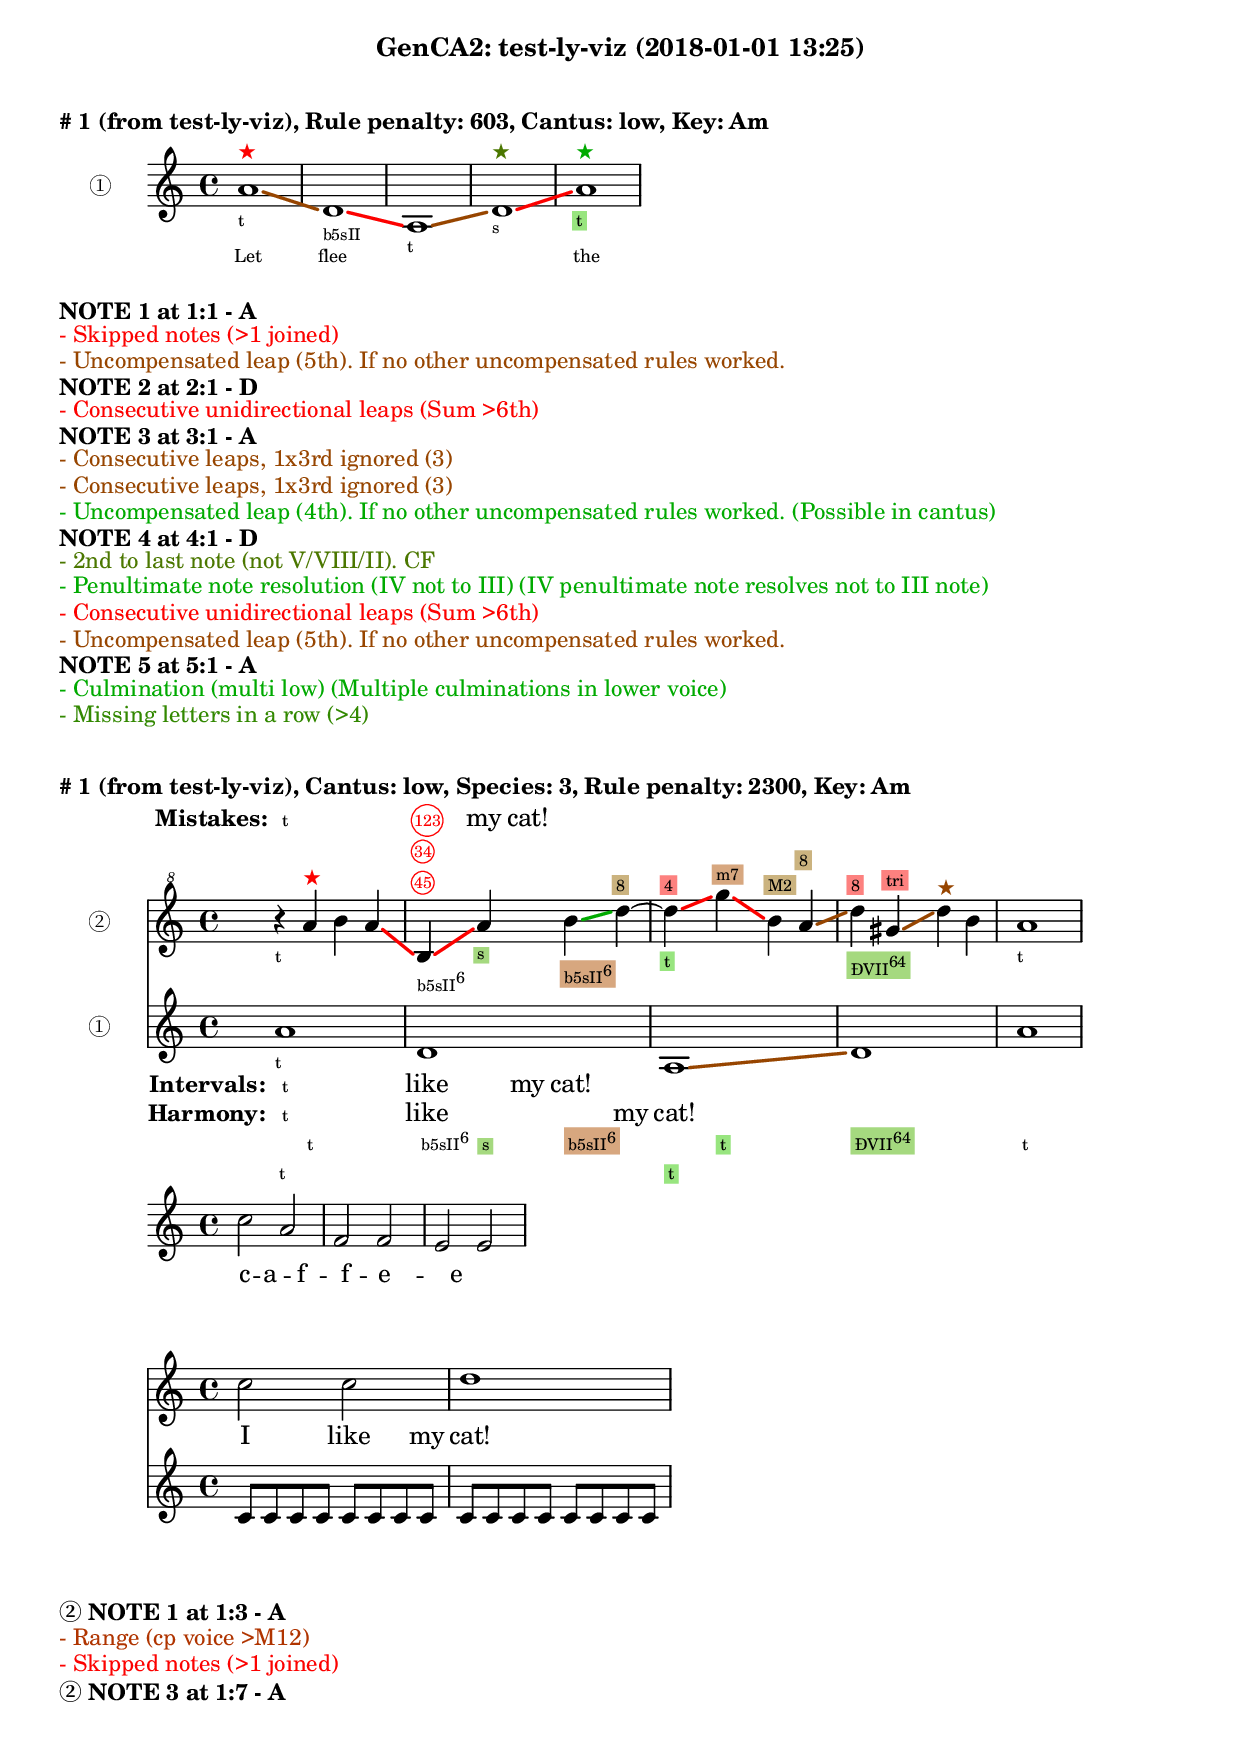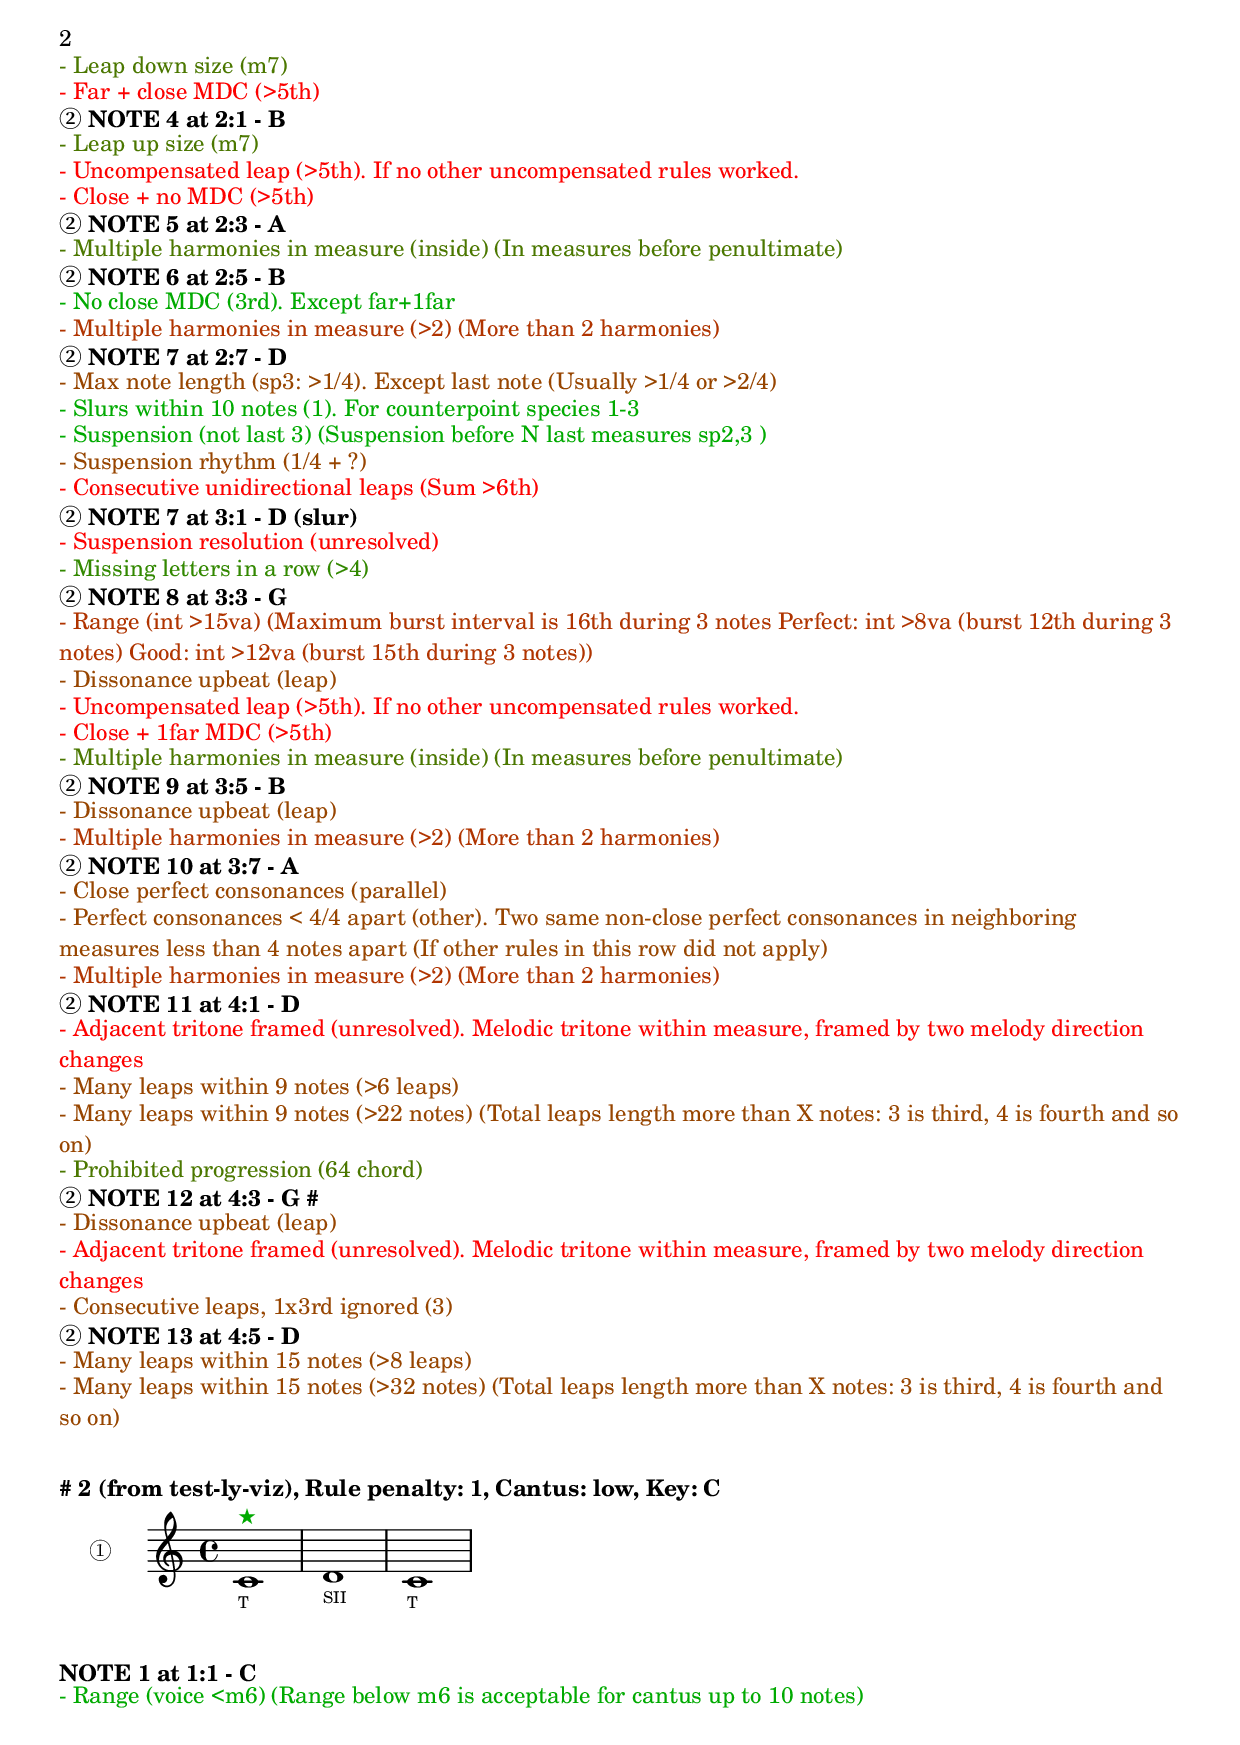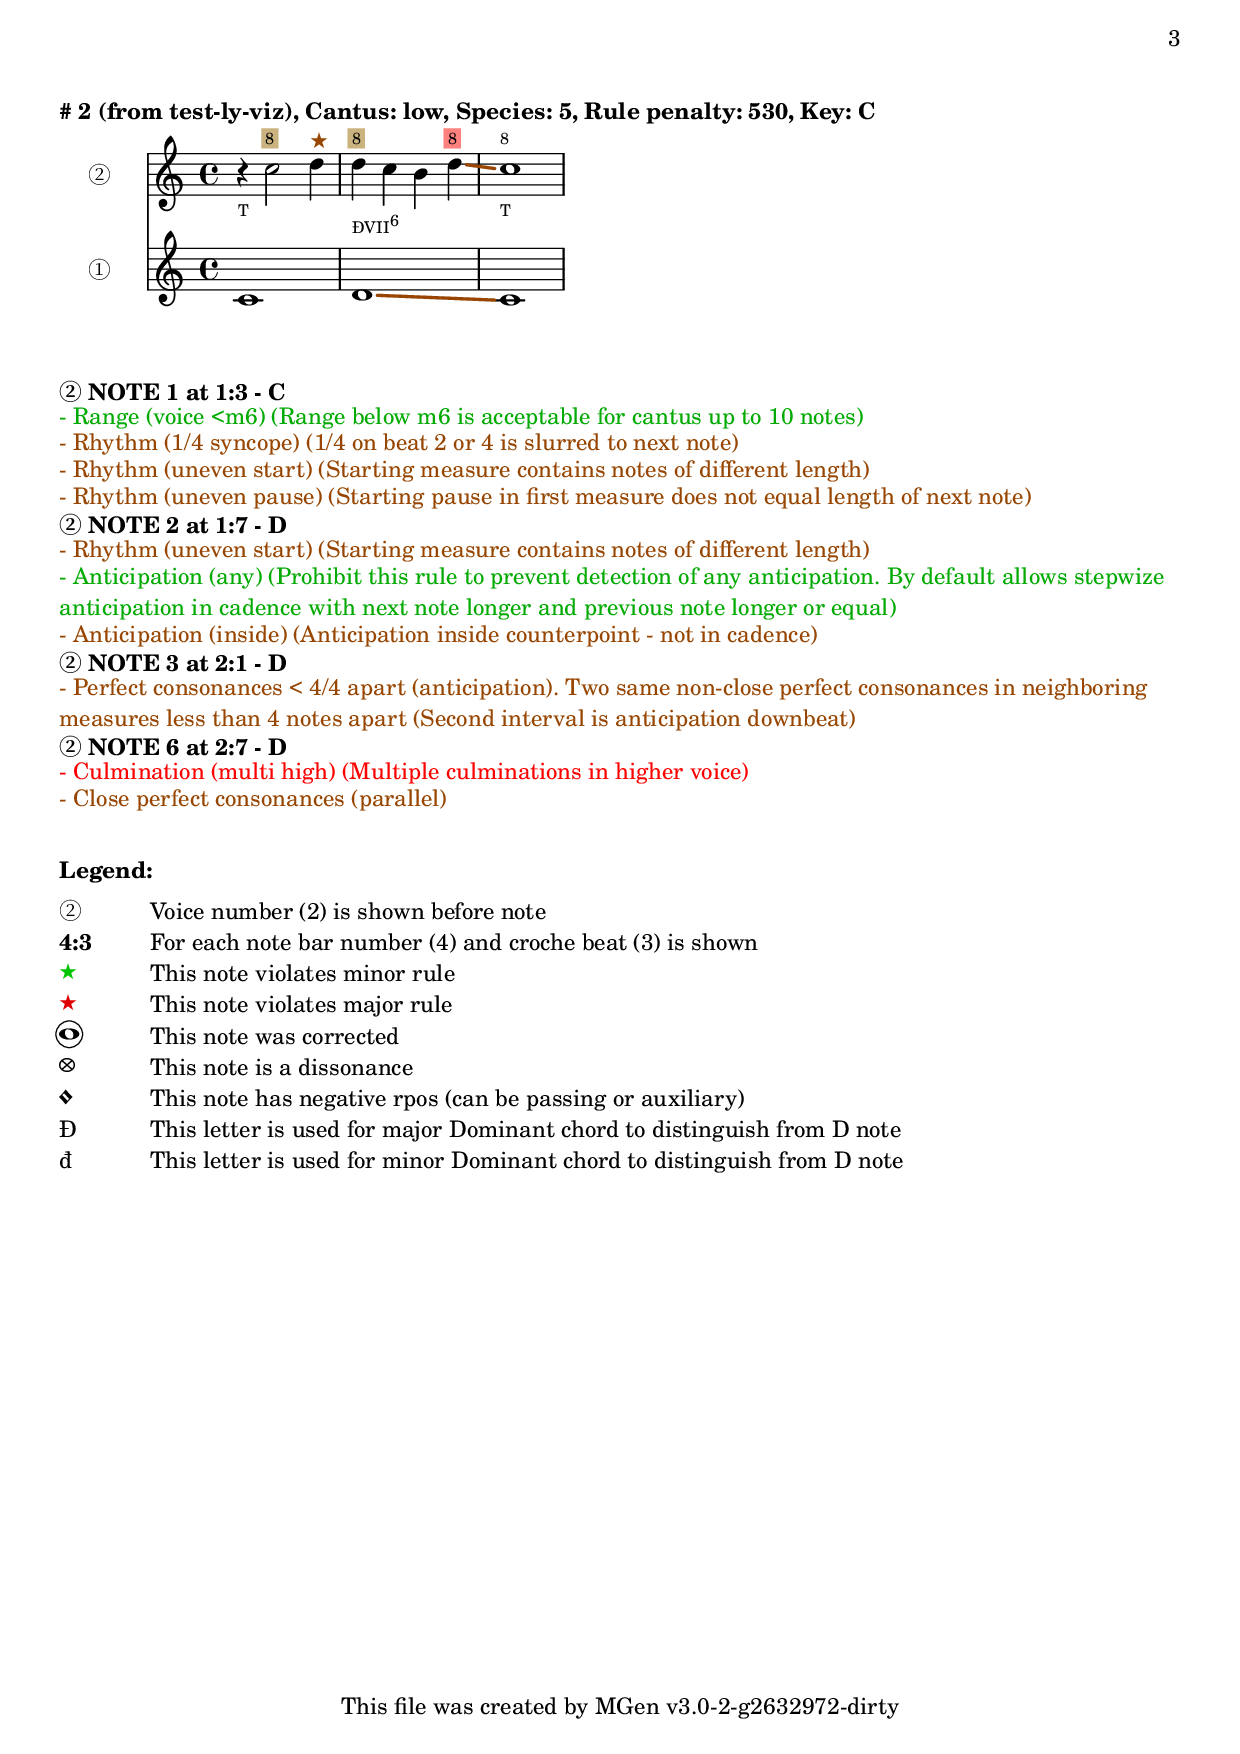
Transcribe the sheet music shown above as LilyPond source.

\version "2.18.2"
\language "english"
\paper { #(include-special-characters) }
circle =
\once \override NoteHead.stencil = #(lambda (grob)
    (let* ((note (ly:note-head::print grob))
           (combo-stencil (ly:stencil-add
               note
               (circle-stencil note 0.1 0.4))))
          (ly:make-stencil (ly:stencil-expr combo-stencil)
            (ly:stencil-extent note X)
            (ly:stencil-extent note Y))))
speakOn = {
  \override Stem.stencil =
    #(lambda (grob)
       (let* ((x-parent (ly:grob-parent grob X))
              (is-rest? (ly:grob? (ly:grob-object x-parent 'rest))))
         (if is-rest?
             empty-stencil
             (ly:stencil-combine-at-edge
              (ly:stem::print grob)
              Y
              (- (ly:grob-property grob 'direction))
              (grob-interpret-markup grob
                                     (markup #:center-align #:fontsize -4
                                             #:musicglyph "noteheads.s2cross"))
              -2.3))))
}

speakOff = {
  \revert Stem.stencil
  \revert Flag.stencil
}

#(define-markup-command (on-color layout props color arg) (color? markup?)
   (let* ((stencil (interpret-markup layout props arg))
          (X-ext (ly:stencil-extent stencil X))
          (Y-ext (ly:stencil-extent stencil Y)))
     (ly:stencil-add (ly:make-stencil
                      (list 'color color
                        (ly:stencil-expr (ly:round-filled-box X-ext Y-ext 0))
                        X-ext Y-ext)) stencil)))

\header {
  subtitle = "GenCA2: test-ly-viz (2018-01-01 13:25)"
}

\markup \wordwrap \bold {
      \vspace #2
"#"1 (from test-ly-viz), Rule penalty: 603, Cantus: low, Key: Am
}
<<
\new Staff {
  \set Staff.instrumentName = \markup { \char ##x2460 }
  \clef "treble" \key a \minor  \accidentalStyle modern-cautionary
  \time 4/4
  % \set Score.barNumberVisibility = #(every-nth-bar-number-visible 4)
  % \override Score.BarNumber.break-visibility = ##(#f #t #t)
  \new Voice = "one" \with {
    \remove "Note_heads_engraver"
    \consists "Completion_heads_engraver"
    \remove "Rest_engraver"
    \consists "Completion_rest_engraver"
    \override Glissando.minimum-length = #5
    \override Glissando.springs-and-rods = #ly:spanner::set-spacing-rods
    \override Glissando.thickness = #'3
  }
  {  \override Glissando.color=#(rgb-color 0.592 0.269 0.000)  \speakOff \revert NoteHead.style a'1
_\markup{ \teeny \on-color #(rgb-color 1 1 1) \pad-markup #0.4 \concat { t }  }
^\markup{ \tiny \with-color #(rgb-color 0.988 0.005 0.000) \char ##x2605  }
 \glissando  \override Glissando.color=#(rgb-color 0.988 0.005 0.000)  \speakOff \revert NoteHead.style d'1
_\markup{ \teeny \on-color #(rgb-color 1 1 1) \pad-markup #0.4 \concat { b5sII }  }
 \glissando  \override Glissando.color=#(rgb-color 0.592 0.269 0.000)  \speakOff \revert NoteHead.style a1
_\markup{ \teeny \on-color #(rgb-color 1 1 1) \pad-markup #0.4 \concat { t }  }
 \glissando  \override Glissando.color=#(rgb-color 0.988 0.005 0.000)  \speakOff \revert NoteHead.style d'1
_\markup{ \teeny \on-color #(rgb-color 1 1 1) \pad-markup #0.4 \concat { s }  }
^\markup{ \tiny \with-color #(rgb-color 0.294 0.468 0.000) \char ##x2605  }
 \glissando  \speakOff \revert NoteHead.style a'1
_\markup{ \teeny \on-color #(rgb-color 0.598 0.900 0.500) \pad-markup #0.4 \concat { t }  }
^\markup{ \tiny \with-color #(rgb-color 0.000 0.667 0.000) \char ##x2605  }

  }
  \addlyrics {
    \teeny Let flee \repeat unfold 2 { \skip 1 } the hills a -- dorn, __
  }    
}
>>
\markup \wordwrap \bold {
  NOTE 1 at 1:1 - A
}
\markup \wordwrap \with-color #(rgb-color 0.988 0.005 0.000) {
  - Skipped notes (>1 joined)

}
\markup \wordwrap \with-color #(rgb-color 0.592 0.269 0.000) {
  - Uncompensated leap (5th). If no other uncompensated rules worked.

}
\markup \wordwrap \bold {
  NOTE 2 at 2:1 - D
}
\markup \wordwrap \with-color #(rgb-color 0.988 0.005 0.000) {
  - Consecutive unidirectional leaps (Sum >6th)

}
\markup \wordwrap \bold {
  NOTE 3 at 3:1 - A
}
\markup \wordwrap \with-color #(rgb-color 0.592 0.269 0.000) {
  - Consecutive leaps, 1x3rd ignored (3)

}
\markup \wordwrap \with-color #(rgb-color 0.592 0.269 0.000) {
  - Consecutive leaps, 1x3rd ignored (3)

}
\markup \wordwrap \with-color #(rgb-color 0.000 0.667 0.000) {
  - Uncompensated leap (4th). If no other uncompensated rules worked. (Possible in cantus)

}
\markup \wordwrap \bold {
  NOTE 4 at 4:1 - D
}
\markup \wordwrap \with-color #(rgb-color 0.294 0.468 0.000) {
  - 2nd to last note (not V/VIII/II). CF

}
\markup \wordwrap \with-color #(rgb-color 0.000 0.667 0.000) {
  - Penultimate note resolution (IV not to III) (IV penultimate note resolves not to III note)

}
\markup \wordwrap \with-color #(rgb-color 0.988 0.005 0.000) {
  - Consecutive unidirectional leaps (Sum >6th)

}
\markup \wordwrap \with-color #(rgb-color 0.592 0.269 0.000) {
  - Uncompensated leap (5th). If no other uncompensated rules worked.

}
\markup \wordwrap \bold {
  NOTE 5 at 5:1 - A
}
\markup \wordwrap \with-color #(rgb-color 0.000 0.667 0.000) {
  - Culmination (multi low) (Multiple culminations in lower voice)

}
\markup \wordwrap \with-color #(rgb-color 0.196 0.533 0.000) {
  - Missing letters in a row (>4)

}
\markup \wordwrap \bold {
      \vspace #2
"#"1 (from test-ly-viz), Cantus: low, Species: 3, Rule penalty: 2300, Key: Am
}
<<
\new Staff = "staff" {
  \set Staff.instrumentName = \markup { \char ##x2461 }
  \clef "treble^8" \key a \minor  \accidentalStyle modern-cautionary
  \time 4/4
  % \set Score.barNumberVisibility = #(every-nth-bar-number-visible 4)
  % \override Score.BarNumber.break-visibility = ##(#f #t #t)
  \new Voice \with {
    \remove "Note_heads_engraver"
    \consists "Completion_heads_engraver"
    \remove "Rest_engraver"
    \consists "Completion_rest_engraver"
  }

  { 
        \override Glissando.minimum-length = #5
    \override Glissando.springs-and-rods = #ly:spanner::set-spacing-rods
    \override Glissando.thickness = #'3
r4
_\markup{ \teeny \on-color #(rgb-color 1 1 1) \pad-markup #0.4 \concat { t }  }
 \speakOff \revert NoteHead.style a''4
^\markup{ \tiny \with-color #(rgb-color 0.988 0.005 0.000) \char ##x2605  }
 \speakOff \revert NoteHead.style b''4
 \override Glissando.color=#(rgb-color 0.988 0.005 0.000)  \speakOff \revert NoteHead.style a''4
 \glissando  \override Glissando.color=#(rgb-color 0.988 0.005 0.000)  \speakOff \revert NoteHead.style b'4
_\markup{ \teeny \on-color #(rgb-color 1 1 1) \pad-markup #0.4 \concat { b5sII \raise #0.7 6 }  }
 \glissando  \speakOff \revert NoteHead.style a''4
_\markup{ \teeny \on-color #(rgb-color 0.647 0.850 0.500) \pad-markup #0.4 \concat { s }  }
 \override Glissando.color=#(rgb-color 0.000 0.667 0.000)  \speakOff \revert NoteHead.style b''4
_\markup{ \teeny \on-color #(rgb-color 0.845 0.653 0.500) \pad-markup #0.4 \concat { b5sII \raise #0.7 6 }  }
 \glissando  \override Glissando.color=#(rgb-color 0.988 0.005 0.000)  \speakOff \revert NoteHead.style d'''4~
^\markup{ \teeny  \on-color #(rgb-color 0.796 0.702 0.500)  \pad-markup #0.4 8 }
 \override Glissando.color=#(rgb-color 0.988 0.005 0.000)  \speakOff \revert NoteHead.style d'''4
_\markup{ \teeny \on-color #(rgb-color 0.598 0.900 0.500) \pad-markup #0.4 \concat { t }  }
^\markup{ \teeny  \on-color #(rgb-color 0.994 0.504 0.500)  \pad-markup #0.4 4 }
 \glissando  \override Glissando.color=#(rgb-color 0.988 0.005 0.000)  \speakOff \revert NoteHead.style g'''4
^\markup{ \teeny  \on-color #(rgb-color 0.845 0.653 0.500)  \pad-markup #0.4 m7 }
 \glissando  \speakOff \revert NoteHead.style b''4
^\markup{ \teeny  \on-color #(rgb-color 0.796 0.702 0.500)  \pad-markup #0.4 M2 }
 \override Glissando.color=#(rgb-color 0.592 0.269 0.000)  \speakOff \revert NoteHead.style a''4
^\markup{ \teeny  \on-color #(rgb-color 0.796 0.702 0.500)  \pad-markup #0.4 8 }
 \glissando  \speakOff \revert NoteHead.style d'''4
_\markup{ \teeny \on-color #(rgb-color 0.647 0.850 0.500) \pad-markup #0.4 \concat { \char ##x00D0 VII \raise #0.7 64 }  }
^\markup{ \teeny  \on-color #(rgb-color 0.994 0.504 0.500)  \pad-markup #0.4 8 }
 \override Glissando.color=#(rgb-color 0.592 0.269 0.000)  \speakOff \revert NoteHead.style gs''4
^\markup{ \teeny  \on-color #(rgb-color 0.994 0.504 0.500)  \pad-markup #0.4 tri }
 \glissando  \speakOff \revert NoteHead.style d'''4
^\markup{ \tiny \with-color #(rgb-color 0.592 0.269 0.000) \char ##x2605  }
 \speakOff \revert NoteHead.style b''4
 \speakOff \revert NoteHead.style a''1
_\markup{ \teeny \on-color #(rgb-color 1 1 1) \pad-markup #0.4 \concat { t }  }

  }
  \addlyrics {
    \override LyricText.self-alignment-X = #LEFT
    \markup{ \teeny \on-color #(rgb-color 1 1 1) \pad-markup #0.4 \concat { t }  }
    \repeat unfold 2 { \skip 1 }
    \markup{ \teeny \on-color #(rgb-color 1 1 1) \pad-markup #0.4 \concat { b5sII \raise #0.7 6 }  }
    \markup{ \teeny \on-color #(rgb-color 0.647 0.850 0.500) \pad-markup #0.4 \concat { s }  }
    \markup{ \teeny \on-color #(rgb-color 0.845 0.653 0.500) \pad-markup #0.4 \concat { b5sII \raise #0.7 6 }  }
    \repeat unfold 1 { \skip 1 }
    \markup{ \teeny \on-color #(rgb-color 0.598 0.900 0.500) \pad-markup #0.4 \concat { t }  }
    \repeat unfold 2 { \skip 1 }
    \markup{ \teeny \on-color #(rgb-color 0.647 0.850 0.500) \pad-markup #0.4 \concat { \char ##x00D0 VII \raise #0.7 64 }  }
    \repeat unfold 3 { \skip 1 }
    \markup{ \teeny \on-color #(rgb-color 1 1 1) \pad-markup #0.4 \concat { t }  }
  }    
}
\new Staff {
  \set Staff.instrumentName = \markup { \char ##x2460 }
  \clef "treble" \key a \minor  \accidentalStyle modern-cautionary
  \time 4/4
  % \set Score.barNumberVisibility = #(every-nth-bar-number-visible 4)
  % \override Score.BarNumber.break-visibility = ##(#f #t #t)
  \new Voice = "melody" \with {
    \remove "Note_heads_engraver"
    \consists "Completion_heads_engraver"
    \remove "Rest_engraver"
    \consists "Completion_rest_engraver"
  }

  {  
        \override Glissando.minimum-length = #5
    \override Glissando.springs-and-rods = #ly:spanner::set-spacing-rods
    \override Glissando.thickness = #'3
\speakOff \revert NoteHead.style a'1
_\markup{ \teeny \on-color #(rgb-color 1 1 1) \pad-markup #0.4 \concat { t }  }
\speakOff \revert NoteHead.style d'1
 \override Glissando.color=#(rgb-color 0.592 0.269 0.000)  \speakOff \revert NoteHead.style a1
 \glissando  \speakOff \revert NoteHead.style d'1
 \speakOff \revert NoteHead.style a'1

  }
  \addlyrics {
    \override LyricText.self-alignment-X = #LEFT
    \markup{ \teeny \on-color #(rgb-color 1 1 1) \pad-markup #0.4 \concat { t }  }
    \repeat unfold 1 { \skip 1 }
    \markup{ \teeny \on-color #(rgb-color 0.598 0.900 0.500) \pad-markup #0.4 \concat { t }  }
    \repeat unfold 1 { \skip 1 }
  }    
}

  \new Lyrics \with { alignAboveContext = "staff" } {
    \lyricmode {
\set stanza = #"Mistakes:"
\markup{ \teeny \on-color #(rgb-color 1 1 1) \pad-markup #0.4 \concat { t }  }1 
\markup { \teeny
  \column {
    \with-color #(rgb-color 1 0 0) \circle 123
    \with-color #(rgb-color 1 0 0) \circle 34
    \with-color #(rgb-color 1 0 0) \circle 45
  }
}8 \repeat unfold 1 { \skip 8 } my8 cat!1
    }
  }
  \new Lyrics {
    \lyricmode {
\set stanza = #"Intervals:"
\markup{ \teeny \on-color #(rgb-color 1 1 1) \pad-markup #0.4 \concat { t }  }1 
like8 \skip 8 \skip 8 my8 cat!1
    }
  }
  \new Lyrics {
    \lyricmode {
\set stanza = #"Harmony:"
\markup{ \teeny \on-color #(rgb-color 1 1 1) \pad-markup #0.4 \concat { t }  }1 like8 \repeat unfold 6 { \skip 8 } my8 cat!1
    }
  }
>>

<<
  \new Voice = "melody" \relative {
    c''2 a f f e e
  }
  \new Lyrics \lyricmode {
    c4. -- a -- f -- f -- e2. -- e
  }
>>

<<
  \new Staff {
    \relative {
      c''2 c2
      d1
    }
  }
  \new Lyrics {
    \lyricmode {
      I2 like4. my8 cat!1
    }
  }
  \new Staff {
    \relative {
      c'8 c c c c c c c
      c8 c c c c c c c
    }
  }
>>
\markup \wordwrap \bold {
  \char ##x2461 NOTE 1 at 1:3 - A
}
\markup \wordwrap \with-color #(rgb-color 0.690 0.204 0.000) {
  - Range (cp voice >M12)

}
\markup \wordwrap \with-color #(rgb-color 0.988 0.005 0.000) {
  - Skipped notes (>1 joined)

}
\markup \wordwrap \bold {
  \char ##x2461 NOTE 3 at 1:7 - A
}
\markup \wordwrap \with-color #(rgb-color 0.294 0.468 0.000) {
  - Leap down size (m7)

}
\markup \wordwrap \with-color #(rgb-color 0.988 0.005 0.000) {
  - Far + close MDC (>5th)

}
\markup \wordwrap \bold {
  \char ##x2461 NOTE 4 at 2:1 - B
}
\markup \wordwrap \with-color #(rgb-color 0.294 0.468 0.000) {
  - Leap up size (m7)

}
\markup \wordwrap \with-color #(rgb-color 0.988 0.005 0.000) {
  - Uncompensated leap (>5th). If no other uncompensated rules worked.

}
\markup \wordwrap \with-color #(rgb-color 0.988 0.005 0.000) {
  - Close + no MDC (>5th)

}
\markup \wordwrap \bold {
  \char ##x2461 NOTE 5 at 2:3 - A
}
\markup \wordwrap \with-color #(rgb-color 0.294 0.468 0.000) {
  - Multiple harmonies in measure (inside) (In measures before penultimate)

}
\markup \wordwrap \bold {
  \char ##x2461 NOTE 6 at 2:5 - B
}
\markup \wordwrap \with-color #(rgb-color 0.000 0.667 0.000) {
  - No close MDC (3rd). Except far+1far

}
\markup \wordwrap \with-color #(rgb-color 0.690 0.204 0.000) {
  - Multiple harmonies in measure (>2) (More than 2 harmonies)

}
\markup \wordwrap \bold {
  \char ##x2461 NOTE 7 at 2:7 - D
}
\markup \wordwrap \with-color #(rgb-color 0.592 0.269 0.000) {
  - Max note length (sp3: >1/4). Except last note (Usually >1/4 or >2/4)

}
\markup \wordwrap \with-color #(rgb-color 0.000 0.667 0.000) {
  - Slurs within 10 notes (1). For counterpoint species 1-3

}
\markup \wordwrap \with-color #(rgb-color 0.000 0.667 0.000) {
  - Suspension (not last 3) (Suspension before N last measures {sp2,3})

}
\markup \wordwrap \with-color #(rgb-color 0.592 0.269 0.000) {
  - Suspension rhythm (1/4 + ?)

}
\markup \wordwrap \with-color #(rgb-color 0.988 0.005 0.000) {
  - Consecutive unidirectional leaps (Sum >6th)

}
\markup \wordwrap \bold {
  \char ##x2461 NOTE 7 at 3:1 - D (slur)
}
\markup \wordwrap \with-color #(rgb-color 0.988 0.005 0.000) {
  - Suspension resolution (unresolved)

}
\markup \wordwrap \with-color #(rgb-color 0.196 0.533 0.000) {
  - Missing letters in a row (>4)

}
\markup \wordwrap \bold {
  \char ##x2461 NOTE 8 at 3:3 - G
}
\markup \wordwrap \with-color #(rgb-color 0.690 0.204 0.000) {
  - Range (int >15va) (Maximum burst interval is 16th during 3 notes  Perfect: int >8va (burst 12th during 3 notes) Good: int >12va (burst 15th during 3 notes))

}
\markup \wordwrap \with-color #(rgb-color 0.592 0.269 0.000) {
  - Dissonance upbeat (leap)

}
\markup \wordwrap \with-color #(rgb-color 0.988 0.005 0.000) {
  - Uncompensated leap (>5th). If no other uncompensated rules worked.

}
\markup \wordwrap \with-color #(rgb-color 0.988 0.005 0.000) {
  - Close + 1far MDC (>5th)

}
\markup \wordwrap \with-color #(rgb-color 0.294 0.468 0.000) {
  - Multiple harmonies in measure (inside) (In measures before penultimate)

}
\markup \wordwrap \bold {
  \char ##x2461 NOTE 9 at 3:5 - B
}
\markup \wordwrap \with-color #(rgb-color 0.592 0.269 0.000) {
  - Dissonance upbeat (leap)

}
\markup \wordwrap \with-color #(rgb-color 0.690 0.204 0.000) {
  - Multiple harmonies in measure (>2) (More than 2 harmonies)

}
\markup \wordwrap \bold {
  \char ##x2461 NOTE 10 at 3:7 - A
}
\markup \wordwrap \with-color #(rgb-color 0.592 0.269 0.000) {
  - Close perfect consonances (parallel)

}
\markup \wordwrap \with-color #(rgb-color 0.592 0.269 0.000) {
  - Perfect consonances < 4/4 apart (other). Two same non-close perfect consonances in neighboring measures less than 4 notes apart (If other rules in this row did not apply)

}
\markup \wordwrap \with-color #(rgb-color 0.690 0.204 0.000) {
  - Multiple harmonies in measure (>2) (More than 2 harmonies)

}
\markup \wordwrap \bold {
  \char ##x2461 NOTE 11 at 4:1 - D
}
\markup \wordwrap \with-color #(rgb-color 0.988 0.005 0.000) {
  - Adjacent tritone framed (unresolved). Melodic tritone within measure, framed by two melody direction changes

}
\markup \wordwrap \with-color #(rgb-color 0.592 0.269 0.000) {
  - Many leaps within 9 notes (>6 leaps)

}
\markup \wordwrap \with-color #(rgb-color 0.592 0.269 0.000) {
  - Many leaps within 9 notes (>22 notes) (Total leaps length more than X notes:  3 is third, 4 is fourth and so on)

}
\markup \wordwrap \with-color #(rgb-color 0.294 0.468 0.000) {
  - Prohibited progression (64 chord)

}
\markup \wordwrap \bold {
  \char ##x2461 NOTE 12 at 4:3 - G"#"
}
\markup \wordwrap \with-color #(rgb-color 0.592 0.269 0.000) {
  - Dissonance upbeat (leap)

}
\markup \wordwrap \with-color #(rgb-color 0.988 0.005 0.000) {
  - Adjacent tritone framed (unresolved). Melodic tritone within measure, framed by two melody direction changes

}
\markup \wordwrap \with-color #(rgb-color 0.592 0.269 0.000) {
  - Consecutive leaps, 1x3rd ignored (3)

}
\markup \wordwrap \bold {
  \char ##x2461 NOTE 13 at 4:5 - D
}
\markup \wordwrap \with-color #(rgb-color 0.592 0.269 0.000) {
  - Many leaps within 15 notes (>8 leaps)

}
\markup \wordwrap \with-color #(rgb-color 0.592 0.269 0.000) {
  - Many leaps within 15 notes (>32 notes) (Total leaps length more than X notes:  3 is third, 4 is fourth and so on)

}
\markup \wordwrap \bold {
      \vspace #2
"#"2 (from test-ly-viz), Rule penalty: 1, Cantus: low, Key: C
}
<<
\new Staff {
  \set Staff.instrumentName = \markup { \char ##x2460 }
  \clef "treble" \key c \major  \accidentalStyle modern-cautionary
  \time 4/4
  % \set Score.barNumberVisibility = #(every-nth-bar-number-visible 4)
  % \override Score.BarNumber.break-visibility = ##(#f #t #t)
  \new Voice \with {
    \remove "Note_heads_engraver"
    \consists "Completion_heads_engraver"
    \remove "Rest_engraver"
    \consists "Completion_rest_engraver"
    \override Glissando.minimum-length = #5
    \override Glissando.springs-and-rods = #ly:spanner::set-spacing-rods
    \override Glissando.thickness = #'3
  }

  {  \speakOff \revert NoteHead.style c'1
_\markup{ \teeny \on-color #(rgb-color 1 1 1) \pad-markup #0.4 \concat { T }  }
^\markup{ \tiny \with-color #(rgb-color 0.000 0.667 0.000) \char ##x2605  }
 \speakOff \revert NoteHead.style d'1
_\markup{ \teeny \on-color #(rgb-color 1 1 1) \pad-markup #0.4 \concat { SII }  }
 \speakOff \revert NoteHead.style c'1
_\markup{ \teeny \on-color #(rgb-color 1 1 1) \pad-markup #0.4 \concat { T }  }

  }
}
>>
\markup \wordwrap \bold {
  NOTE 1 at 1:1 - C
}
\markup \wordwrap \with-color #(rgb-color 0.000 0.667 0.000) {
  - Range (voice <m6) (Range below m6 is acceptable for cantus up to 10 notes)

}
\markup \wordwrap \bold {
      \vspace #2
"#"2 (from test-ly-viz), Cantus: low, Species: 5, Rule penalty: 530, Key: C
}
<<
\new Staff {
  \set Staff.instrumentName = \markup { \char ##x2461 }
  \clef "treble" \key c \major  \accidentalStyle modern-cautionary
  \time 4/4
  % \set Score.barNumberVisibility = #(every-nth-bar-number-visible 4)
  % \override Score.BarNumber.break-visibility = ##(#f #t #t)
  \new Voice \with {
    \remove "Note_heads_engraver"
    \consists "Completion_heads_engraver"
    \remove "Rest_engraver"
    \consists "Completion_rest_engraver"
    \override Glissando.minimum-length = #5
    \override Glissando.springs-and-rods = #ly:spanner::set-spacing-rods
    \override Glissando.thickness = #'3
  }

  { r4
_\markup{ \teeny \on-color #(rgb-color 1 1 1) \pad-markup #0.4 \concat { T }  }
 \speakOff \revert NoteHead.style c''2
^\markup{ \teeny  \on-color #(rgb-color 0.796 0.702 0.500)  \pad-markup #0.4 8 }
 \speakOff \revert NoteHead.style d''4
^\markup{ \tiny \with-color #(rgb-color 0.592 0.269 0.000) \char ##x2605  }
 \speakOff \revert NoteHead.style d''4
_\markup{ \teeny \on-color #(rgb-color 1 1 1) \pad-markup #0.4 \concat { \char ##x00D0 VII \raise #0.7 6 }  }
^\markup{ \teeny  \on-color #(rgb-color 0.796 0.702 0.500)  \pad-markup #0.4 8 }
 \speakOff \revert NoteHead.style c''4
 \speakOff \revert NoteHead.style b'4
 \override Glissando.color=#(rgb-color 0.592 0.269 0.000)  \speakOff \revert NoteHead.style d''4
^\markup{ \teeny  \on-color #(rgb-color 0.994 0.504 0.500)  \pad-markup #0.4 8 }
 \glissando  \speakOff \revert NoteHead.style c''1
_\markup{ \teeny \on-color #(rgb-color 1 1 1) \pad-markup #0.4 \concat { T }  }
^\markup{ \teeny  \pad-markup #0.4 8 }

  }
}
\new Staff {
  \set Staff.instrumentName = \markup { \char ##x2460 }
  \clef "treble" \key c \major  \accidentalStyle modern-cautionary
  \time 4/4
  % \set Score.barNumberVisibility = #(every-nth-bar-number-visible 4)
  % \override Score.BarNumber.break-visibility = ##(#f #t #t)
  \new Voice \with {
    \remove "Note_heads_engraver"
    \consists "Completion_heads_engraver"
    \remove "Rest_engraver"
    \consists "Completion_rest_engraver"
    \override Glissando.minimum-length = #5
    \override Glissando.springs-and-rods = #ly:spanner::set-spacing-rods
    \override Glissando.thickness = #'3
  }

  {  \speakOff \revert NoteHead.style c'1
 \override Glissando.color=#(rgb-color 0.592 0.269 0.000)  \speakOff \revert NoteHead.style d'1
 \glissando  \speakOff \revert NoteHead.style c'1

  }
}
>>
\markup \wordwrap \bold {
  \char ##x2461 NOTE 1 at 1:3 - C
}
\markup \wordwrap \with-color #(rgb-color 0.000 0.667 0.000) {
  - Range (voice <m6) (Range below m6 is acceptable for cantus up to 10 notes)

}
\markup \wordwrap \with-color #(rgb-color 0.592 0.269 0.000) {
  - Rhythm (1/4 syncope) (1/4 on beat 2 or 4 is slurred to next note)

}
\markup \wordwrap \with-color #(rgb-color 0.592 0.269 0.000) {
  - Rhythm (uneven start) (Starting measure contains notes of different length)

}
\markup \wordwrap \with-color #(rgb-color 0.592 0.269 0.000) {
  - Rhythm (uneven pause) (Starting pause in first measure does not equal length of next note)

}
\markup \wordwrap \bold {
  \char ##x2461 NOTE 2 at 1:7 - D
}
\markup \wordwrap \with-color #(rgb-color 0.592 0.269 0.000) {
  - Rhythm (uneven start) (Starting measure contains notes of different length)

}
\markup \wordwrap \with-color #(rgb-color 0.000 0.667 0.000) {
  - Anticipation (any) (Prohibit this rule to prevent detection of any anticipation. By default allows stepwize anticipation in cadence with next note longer and previous note longer or equal)

}
\markup \wordwrap \with-color #(rgb-color 0.592 0.269 0.000) {
  - Anticipation (inside) (Anticipation inside counterpoint - not in cadence)

}
\markup \wordwrap \bold {
  \char ##x2461 NOTE 3 at 2:1 - D
}
\markup \wordwrap \with-color #(rgb-color 0.592 0.269 0.000) {
  - Perfect consonances < 4/4 apart (anticipation). Two same non-close perfect consonances in neighboring measures less than 4 notes apart (Second interval is anticipation downbeat)

}
\markup \wordwrap \bold {
  \char ##x2461 NOTE 6 at 2:7 - D
}
\markup \wordwrap \with-color #(rgb-color 0.988 0.005 0.000) {
  - Culmination (multi high) (Multiple culminations in higher voice)

}
\markup \wordwrap \with-color #(rgb-color 0.592 0.269 0.000) {
  - Close perfect consonances (parallel)

}
\header {tagline = "This file was created by MGen v3.0-2-g2632972-dirty"}
\markup { 
  \vspace #2
  \bold Legend:
} 

\markup {
  \line {
  \vspace #1
    \column {
      \char ##x2461
      \bold 4:3
      \raise #0.3 \tiny \with-color #(rgb-color 0.000 0.767 0.000) \char ##x2605
      \raise #0.3 \tiny \with-color #(rgb-color 0.867 0.0 0.000) \char ##x2605
      \raise #0.9 \circle \note #"1" #1
      \raise #0.9 \musicglyph #"noteheads.s2xcircle"
      \raise #0.9 \musicglyph #"noteheads.s0harmonic"
      \char ##x00D0
      \char ##x0111
    }
    \hspace #5
    \column {
      "Voice number (2) is shown before note"
      "For each note bar number (4) and croche beat (3) is shown"
      "This note violates minor rule"
      "This note violates major rule"
      "This note was corrected"
      "This note is a dissonance"
      "This note has negative rpos (can be passing or auxiliary)"
      "This letter is used for major Dominant chord to distinguish from D note"
      "This letter is used for minor Dominant chord to distinguish from D note"
    }
  }
} 

